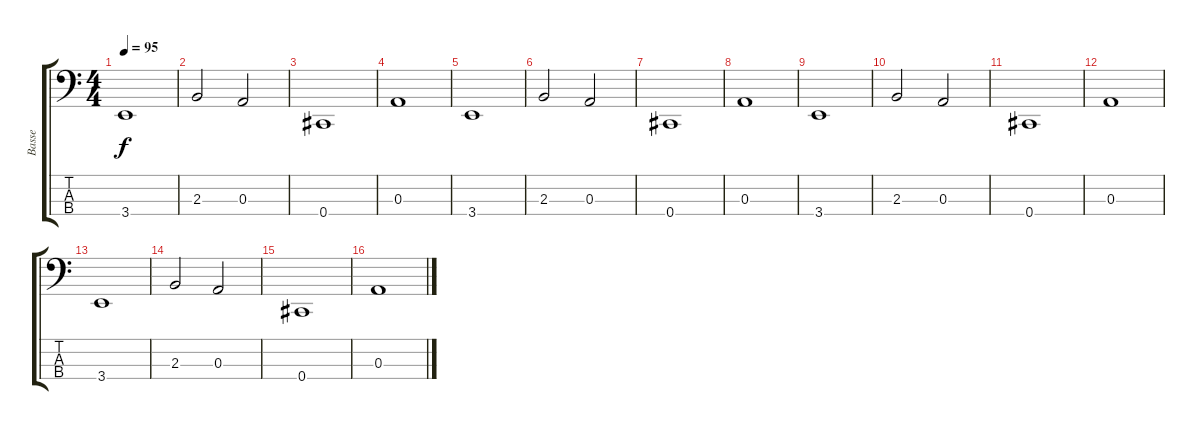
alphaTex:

\track ("Basse" "Basse") {instrument electricbassfinger}
\staff {score tabs}
\tuning (G2 D2 A1 Db1) {hide}
\ts (4 4)
\tempo 95
\clef f4
\ks c
3.4.1{dy f} |
2.3.2 0.3.2 |
0.4.1 |
0.3.1 |
3.4.1 |
2.3.2 0.3.2 |
0.4.1 |
0.3.1 |
3.4.1 |
2.3.2 0.3.2 |
0.4.1 |
0.3.1 |
3.4.1 |
2.3.2 0.3.2 |
0.4.1 |
0.3.1
